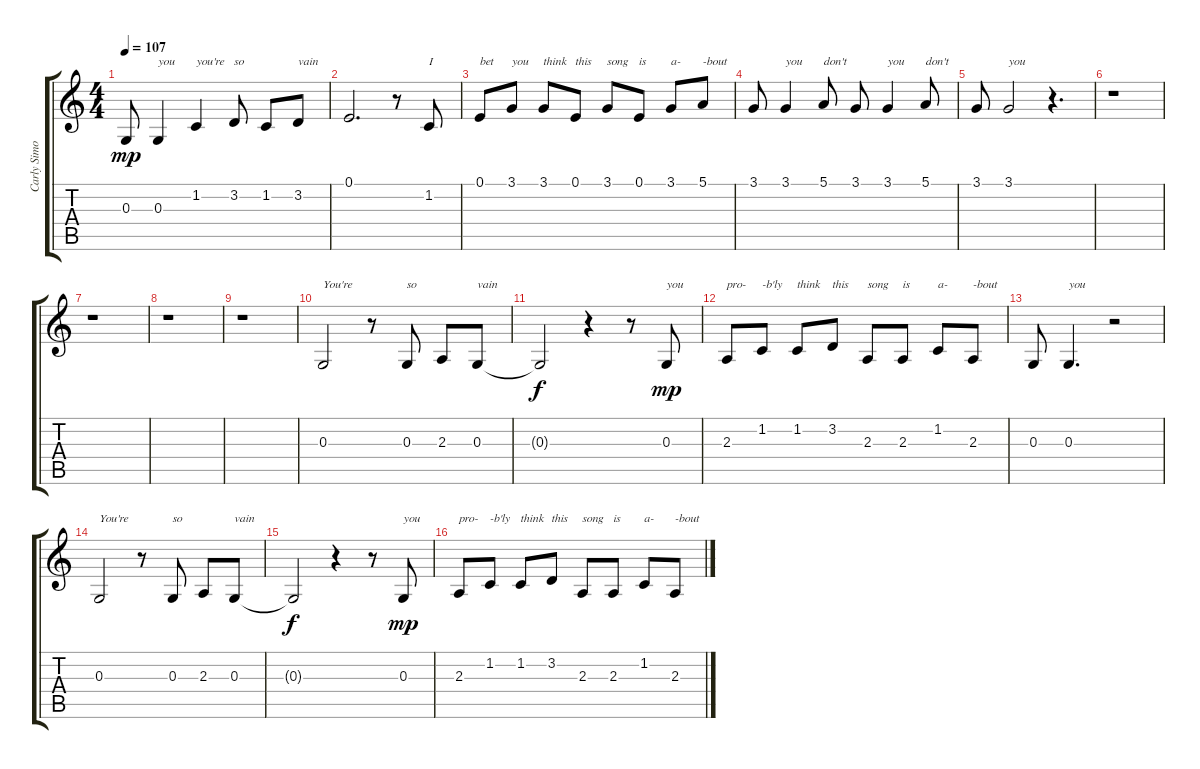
\track ("Carly Simon" "Carly Simo") {instrument clarinet}
\staff {score tabs}
\tuning (E4 B3 G3 D3 A2 E2) {hide}
\ts (4 4)
\tempo 107
\clef g2
\ks c
0.3.8{dy mp} 0.3.4{txt "you"} 1.2.4{txt "you're"} 3.2.8{txt "so"} 1.2.8 3.2.8{txt "vain"} |
0.1.2{d} r.8 1.2.8{txt "I"} |
0.1.8{txt "bet"} 3.1.8{txt "you"} 3.1.8{txt "think"} 0.1.8{txt "this"} 3.1.8{txt "song"} 0.1.8{txt "is"} 3.1.8{txt "a-"} 5.1.8{txt "-bout"} |
3.1.8 3.1.4{txt "you"} 5.1.8{txt "don't"} 3.1.8 3.1.4{txt "you"} 5.1.8{txt "don't"} |
3.1.8 3.1.2{txt "you"} r.4{d} |
r.1 |
r.1 |
r.1 |
r.1 |
0.3.2{txt "You're"} r.8 0.3.8{txt "so"} 2.3.8 0.3.8{txt "vain"} |
0.3{t}.2{dy f} r.4 r.8 0.3.8{txt "you" dy mp} |
2.3.8{txt "pro-"} 1.2.8{txt "-b'ly"} 1.2.8{txt "think"} 3.2.8{txt "this"} 2.3.8{txt "song"} 2.3.8{txt "is"} 1.2.8{txt "a-"} 2.3.8{txt "-bout"} |
0.3.8 0.3.4{d txt "you"} r.2 |
0.3.2{txt "You're"} r.8 0.3.8{txt "so"} 2.3.8 0.3.8{txt "vain"} |
0.3{t}.2{dy f} r.4 r.8 0.3.8{txt "you" dy mp} |
2.3.8{txt "pro-"} 1.2.8{txt "-b'ly"} 1.2.8{txt "think"} 3.2.8{txt "this"} 2.3.8{txt "song"} 2.3.8{txt "is"} 1.2.8{txt "a-"} 2.3.8{txt "-bout"}
